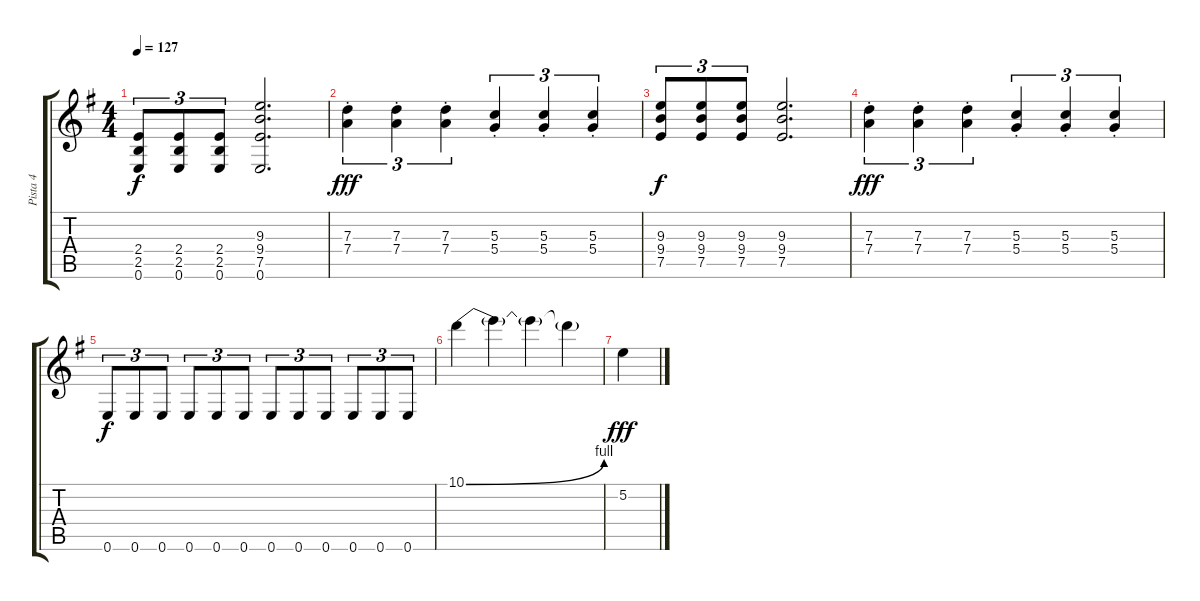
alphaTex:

\track ("Pista 4" "Pista 4") {instrument overdrivenguitar}
\staff {score tabs}
\tuning (E4 B3 G3 D3 A2 E2) {hide}
\ts (4 4)
\tempo 127
\clef g2
\ks eminor
(2.4 2.5 0.6).8{tu (3 2) dy f} (2.4 2.5 0.6).8{tu (3 2)} (2.4 2.5 0.6).8{tu (3 2)} (9.3 9.4 7.5 0.6).2{d} |
(7.3{st} 7.4{st}).4{tu (3 2) dy fff} (7.3{st} 7.4{st}).4{tu (3 2)} (7.3{st} 7.4{st}).4{tu (3 2)} (5.3{st} 5.4{st}).4{tu (3 2)} (5.3{st} 5.4{st}).4{tu (3 2)} (5.3{st} 5.4{st}).4{tu (3 2)} |
(9.3 9.4 7.5).8{tu (3 2) dy f} (9.3 9.4 7.5).8{tu (3 2)} (9.3 9.4 7.5).8{tu (3 2)} (9.3 9.4 7.5).2{d} |
(7.3{st} 7.4{st}).4{tu (3 2) dy fff} (7.3{st} 7.4{st}).4{tu (3 2)} (7.3{st} 7.4{st}).4{tu (3 2)} (5.3{st} 5.4{st}).4{tu (3 2)} (5.3{st} 5.4{st}).4{tu (3 2)} (5.3{st} 5.4{st}).4{tu (3 2)} |
0.6.8{tu (3 2) dy f} 0.6.8{tu (3 2)} 0.6.8{tu (3 2)} 0.6.8{tu (3 2)} 0.6.8{tu (3 2)} 0.6.8{tu (3 2)} 0.6.8{tu (3 2)} 0.6.8{tu (3 2)} 0.6.8{tu (3 2)} 0.6.8{tu (3 2)} 0.6.8{tu (3 2)} 0.6.8{tu (3 2)} |
10.1{be (bend 0 0 60 4)}.4 10.1{t}.4 10.1{t}.4 10.1{t}.4 |
5.2.4{dy fff}
